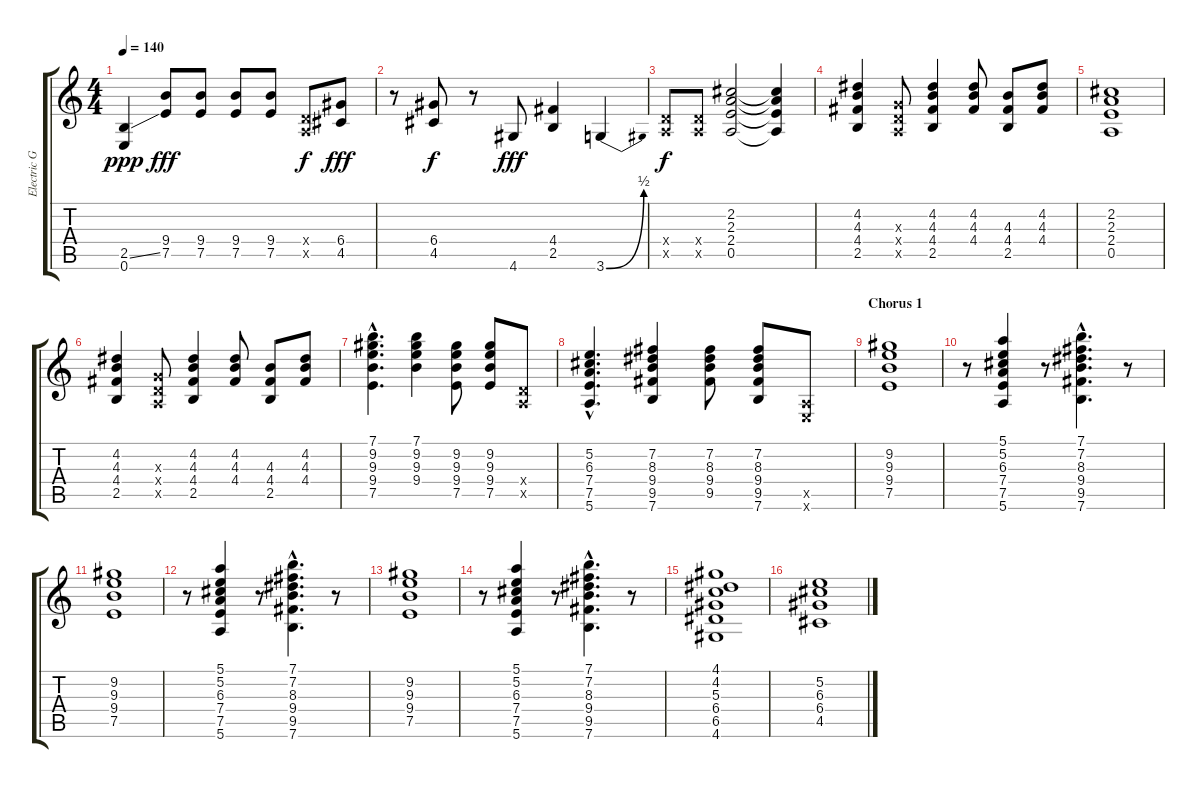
\track ("Electric Guitar Left" "Electric G") {instrument distortionguitar}
\staff {score tabs}
\tuning (E4 B3 G3 D3 A2 E2) {hide}
\ts (4 4)
\tempo 140
\clef g2
\ks c
(2.5{ss} 0.6).4{dy ppp} (9.4 7.5).8{dy fff} (9.4 7.5).8 (9.4 7.5).8 (9.4 7.5).8 (0.4{x} 0.5{x}).8{dy f} (6.4 4.5).8{dy fff} |
r.8 (6.4 4.5).8{dy f} r.8 4.6.8{dy fff} (4.4 2.5).4 3.6{be (bend 0 0 60 2)}.4 |
(0.4{x} 0.5{x}).8{dy f} (0.4{x} 0.5{x}).8 (2.2 2.3 2.4 0.5).2 (2.2{t} 2.3{t} 2.4{t} 0.5{t}).4 |
(4.2 4.3 4.4 2.5).4 (0.3{x} 0.4{x} 0.5{x}).8 (4.2 4.3 4.4 2.5).4 (4.2 4.3 4.4).8 (4.3 4.4 2.5).8 (4.2 4.3 4.4).8 |
(2.2 2.3 2.4 0.5).1 |
(4.2 4.3 4.4 2.5).4 (0.3{x} 0.4{x} 0.5{x}).8 (4.2 4.3 4.4 2.5).4 (4.2 4.3 4.4).8 (4.3 4.4 2.5).8 (4.2 4.3 4.4).8 |
(7.1{hac} 9.2{hac} 9.3{hac} 9.4{hac} 7.5{hac}).4{d} (7.1 9.2 9.3 9.4).4 (9.2 9.3 9.4 7.5).8 (9.2 9.3 9.4 7.5).8 (0.4{x} 0.5{x}).8 |
(5.2{hac} 6.3{hac} 7.4{hac} 7.5{hac} 5.6{hac}).4{d} (7.2 8.3 9.4 9.5 7.6).4 (7.2 8.3 9.4 9.5).8 (7.2 8.3 9.4 9.5 7.6).8 (0.5{x} 0.6{x}).8 |
\section ("" "Chorus 1")
(9.2 9.3 9.4 7.5).1{volume 5} |
r.8 (5.1 5.2 6.3 7.4 7.5 5.6).4{volume 16} r.8 (7.1{hac} 7.2{hac} 8.3{hac} 9.4{hac} 9.5{hac} 7.6{hac}).4{d} r.8 |
(9.2 9.3 9.4 7.5).1{volume 5} |
r.8 (5.1 5.2 6.3 7.4 7.5 5.6).4{volume 16} r.8 (7.1{hac} 7.2{hac} 8.3{hac} 9.4{hac} 9.5{hac} 7.6{hac}).4{d} r.8 |
(9.2 9.3 9.4 7.5).1{volume 5} |
r.8 (5.1 5.2 6.3 7.4 7.5 5.6).4{volume 16} r.8 (7.1{hac} 7.2{hac} 8.3{hac} 9.4{hac} 9.5{hac} 7.6{hac}).4{d} r.8 |
(4.1 4.2 5.3 6.4 6.5 4.6).1 |
(5.2 6.3 6.4 4.5).1
